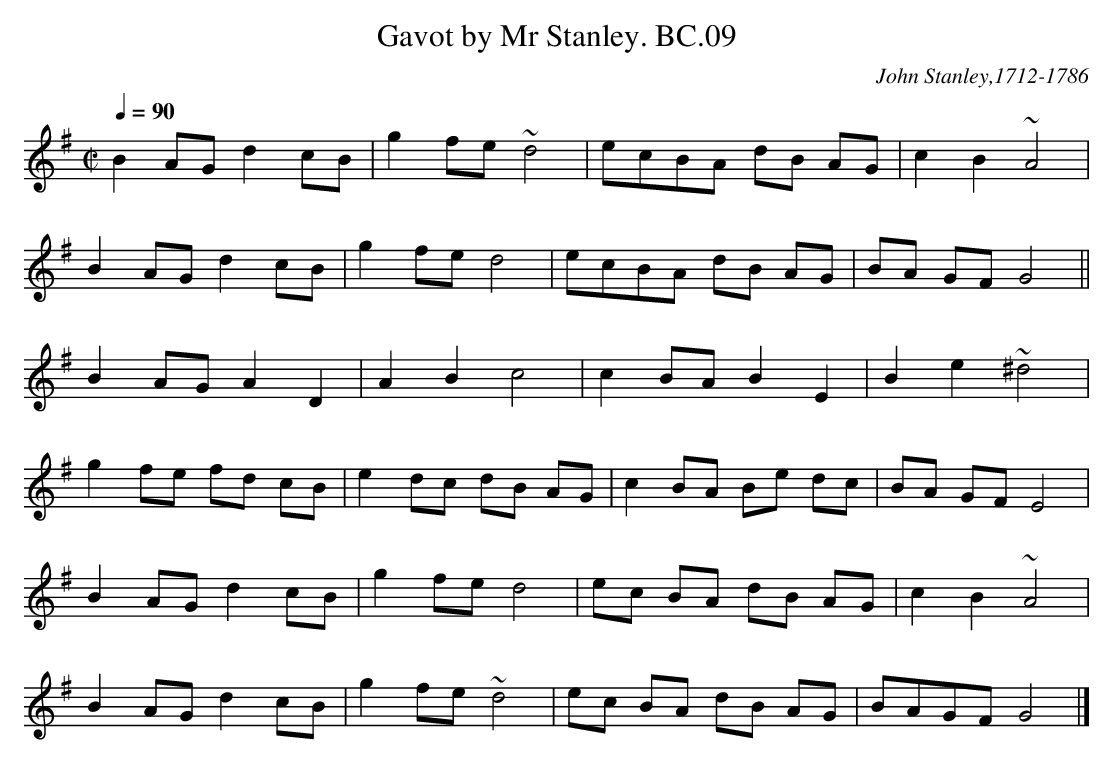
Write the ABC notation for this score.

X:1
T:Gavot by Mr Stanley. BC.09
M:C|
L:1/4
Q:1/4=90
C:John Stanley,1712-1786
K:G
B A/G/ d c/B/|g f/e/ ~d2|e/c/B/A/ d/B/ A/G/|c B ~A2|
B A/G/ d c/B/|g f/e/ d2|e/c/B/A/ d/B/ A/G/|B/A/ G/F/ G2||
B A/G/ A D|A B c2|c B/A/ B E|B e ~^d2|
g f/e/ f/d/ c/B/|e d/c/ d/B/ A/G/|\
c B/A/ B/e/ d/c/|B/A/ G/F/ E2|
B A/G/ d c/B/|g f/e/ d2|e/c/ B/A/ d/B/ A/G/|c B ~A2|
B A/G/ dc/B/|g f/e/ ~d2|e/c/ B/A/ d/B/ A/G/|B/A/G/F/ G2|]
